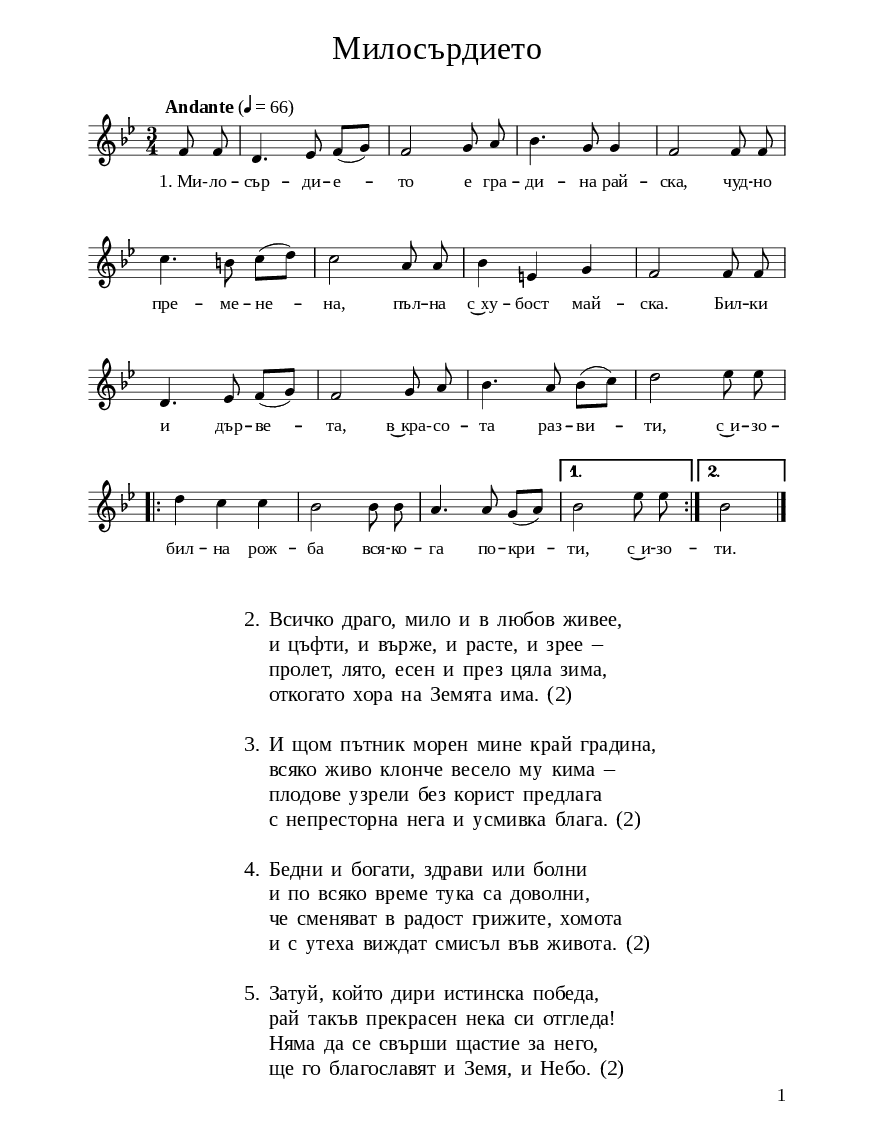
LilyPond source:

\version "2.24.4"

% include paper part and global functions
\include "include/globals.ily"

\bookpart {
  \label #'ref038
  \tocItem \markup "Милосърдието"
  \include "include/bookpart-paper.ily"
  \score {
    \include "include/score-layout.ily"

    \new Voice \absolute {
      \clef treble
      \key bes \major
      \time 3/4
      \tempoFunc "Andante" 4 "66"
      \autoBeamOff
      \partial 4
      \autoBeamOff
      f'8 f'8 | d'4. es'8 f' ([ g' ]) |  f'2 g'8 a' |  bes'4. g'8 g'4 |  f'2 f'8 f' \break |
      c''4. b'8 c'' ([ d'' ]) |c''2 a'8 a' | bes'4 e' g' | f'2 f'8 f' \break |
      d'4. es'8 f' ([ g' ]) | f'2 g'8 a' | bes'4. a'8 bes' ([ c'' ]) | d''2 es''8 es'' \break
      \repeat volta 2 {d''4 c'' c'' bes'2 bes'8 bes' | a'4. a'8 g' ( [a'] ) |}
      \alternative { { bes'2 es''8 es'' } {  bes'2 \bar "|." \break } }
    }


    \addlyrics {
      "1. Ми-" -- ло -- сър -- ди -- е -- то е гра -- ди -- на рай --
      ска, чуд -- но пре -- ме -- не -- на, пъл -- на
      с~ху -- бост май -- ска. Бил -- ки и дър -- ве --
      та, "в~кра-" -- со -- та раз -- ви -- ти, с~и -- зо
      -- бил -- на рож -- ба вся -- ко -- га по -- кри
      -- ти, с~и -- зо -- ти.
    }

    \header {
      title = \titleFunc #'ref_desc_2 "Милосърдието" "Milosărdieto"
    }

    \midi{}

  } % score



  \markup \fontsize #bgCoupletFontSize {
    \hspace #15
    \override #`(baseline-skip . ,bgCoupletBaselineSkip)
    \column {
      \line {2. Всичко драго, мило и в любов живее,}

      \line {"   "и цъфти, и върже, и расте, и зрее  –}

      \line {"   "пролет, лято, есен и през цяла зима,}

      \line {"   "откогато хора на Земята има. (2)}
      \line {"   "}

      \line {3. И щом пътник морен мине край градина,}

      \line {"   "всяко живо клонче весело му кима –}

      \line {"   "плодове узрели без корист предлага}

      \line {"   "с непресторна нега и усмивка блага. (2)}
      \line {"   "}

      \line {4. Бедни и богати, здрави или болни }

      \line {"   "и по всяко време тука са доволни, }

      \line {"   "че сменяват в радост грижите, хомота }

      \line {"   " и с утеха виждат смисъл във живота. (2) }
      \line {"   "}

      \line {5. Затуй, който дири истинска победа,}

      \line {"   "рай такъв прекрасен нека си отгледа!}

      \line {"   "Няма да се свърши щастие за него,}

      \line {"   "ще го благославят и Земя, и Небо. (2)}



    }


  } % markup



} % bookpart
